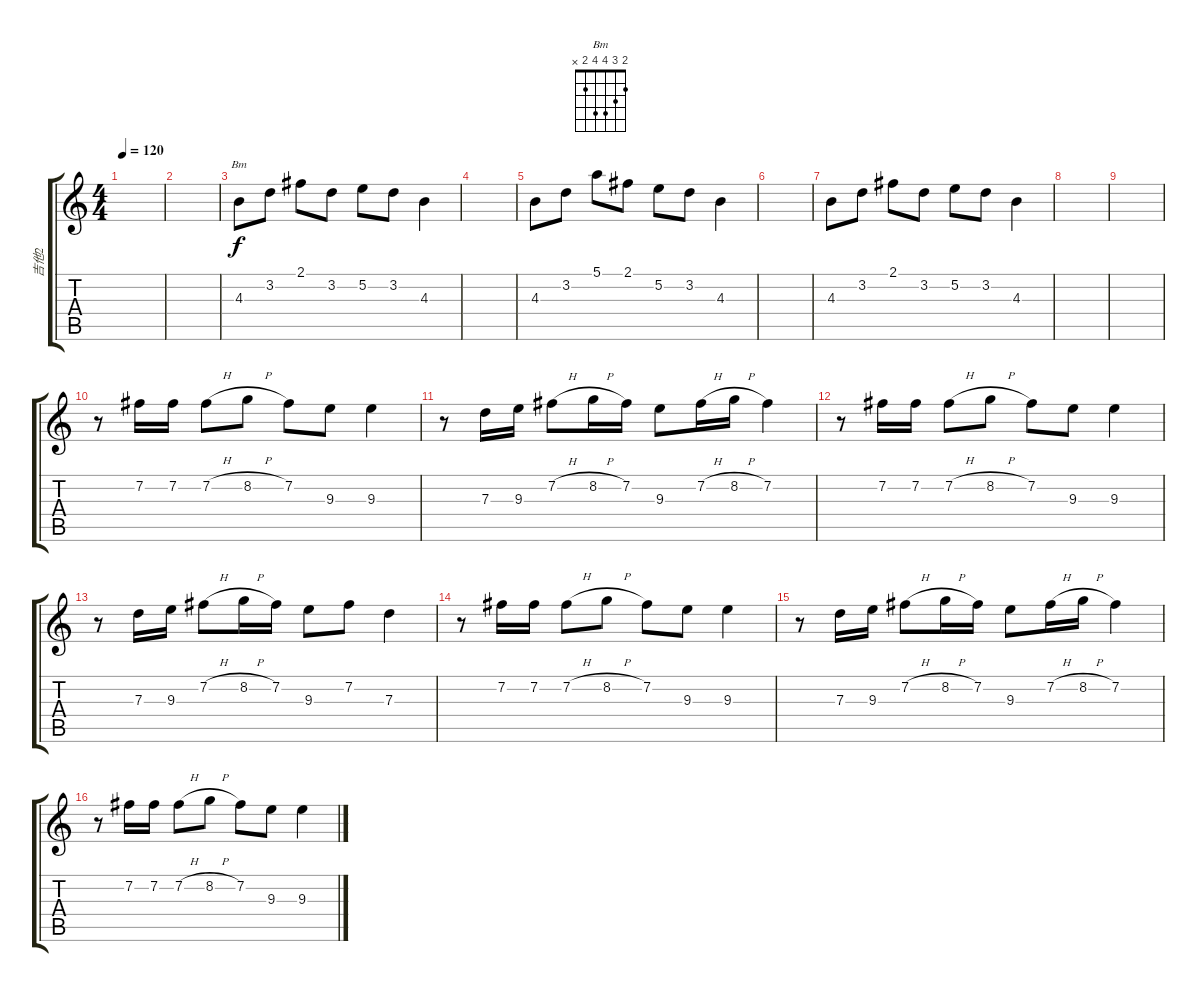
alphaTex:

\track ("吉他2" "吉他2") {instrument acousticguitarsteel}
\staff {score tabs}
\tuning (E4 B3 G3 D3 A2 E2) {hide}
\chord ("Bm" 2 3 4 4 2 x)
\ts (4 4)
\tempo 120
\clef g2
\ks c
|
|
4.3.8{ch "Bm"} 3.2.8 2.1.8 3.2.8 5.2.8 3.2.8 4.3.4 |
|
4.3.8 3.2.8 5.1.8 2.1.8 5.2.8 3.2.8 4.3.4 |
|
4.3.8 3.2.8 2.1.8 3.2.8 5.2.8 3.2.8 4.3.4 |
|
|
r.8 7.2.16 7.2.16 7.2{h}.8 8.2{h}.8 7.2.8 9.3.8 9.3.4 |
r.8 7.3.16 9.3.16 7.2{h}.8 8.2{h}.16 7.2.16 9.3.8 7.2{h}.16 8.2{h}.16 7.2.4 |
r.8 7.2.16 7.2.16 7.2{h}.8 8.2{h}.8 7.2.8 9.3.8 9.3.4 |
r.8 7.3.16 9.3.16 7.2{h}.8 8.2{h}.16 7.2.16 9.3.8 7.2.8 7.3.4 |
r.8 7.2.16 7.2.16 7.2{h}.8 8.2{h}.8 7.2.8 9.3.8 9.3.4 |
r.8 7.3.16 9.3.16 7.2{h}.8 8.2{h}.16 7.2.16 9.3.8 7.2{h}.16 8.2{h}.16 7.2.4 |
r.8 7.2.16 7.2.16 7.2{h}.8 8.2{h}.8 7.2.8 9.3.8 9.3.4
